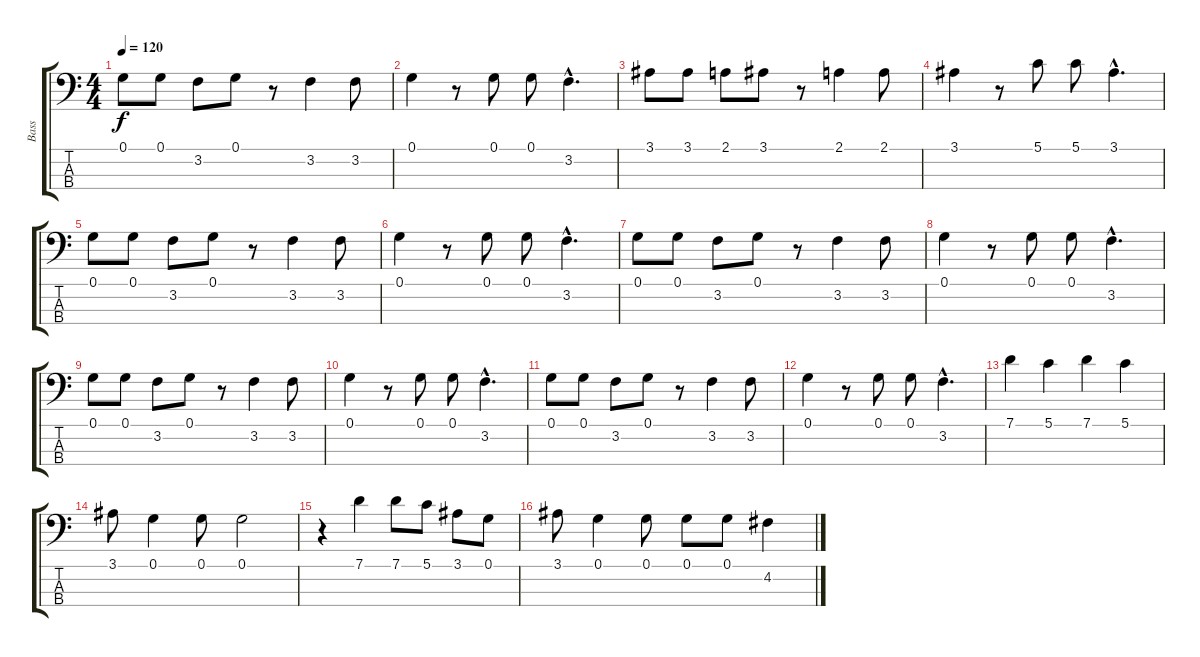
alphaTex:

\track ("Bass" "Bass") {instrument electricbasspick}
\staff {score tabs}
\tuning (G2 D2 A1 E1) {hide}
\ts (4 4)
\tempo 120
\clef f4
\ks c
0.1.8{dy f instrument electricbasspick} 0.1.8 3.2.8 0.1.8 r.8 3.2.4 3.2.8 |
0.1.4 r.8 0.1.8 0.1.8 3.2{hac}.4{d} |
3.1.8 3.1.8 2.1.8 3.1.8 r.8 2.1.4 2.1.8 |
3.1.4 r.8 5.1.8 5.1.8 3.1{hac}.4{d} |
0.1.8 0.1.8 3.2.8 0.1.8 r.8 3.2.4 3.2.8 |
0.1.4 r.8 0.1.8 0.1.8 3.2{hac}.4{d} |
0.1.8 0.1.8 3.2.8 0.1.8 r.8 3.2.4 3.2.8 |
0.1.4 r.8 0.1.8 0.1.8 3.2{hac}.4{d} |
0.1.8 0.1.8 3.2.8 0.1.8 r.8 3.2.4 3.2.8 |
0.1.4 r.8 0.1.8 0.1.8 3.2{hac}.4{d} |
0.1.8 0.1.8 3.2.8 0.1.8 r.8 3.2.4 3.2.8 |
0.1.4 r.8 0.1.8 0.1.8 3.2{hac}.4{d} |
7.1.4 5.1.4 7.1.4 5.1.4 |
3.1.8 0.1.4 0.1.8 0.1.2 |
r.4 7.1.4 7.1.8 5.1.8 3.1.8 0.1.8 |
3.1.8 0.1.4 0.1.8 0.1.8 0.1.8 4.2.4
